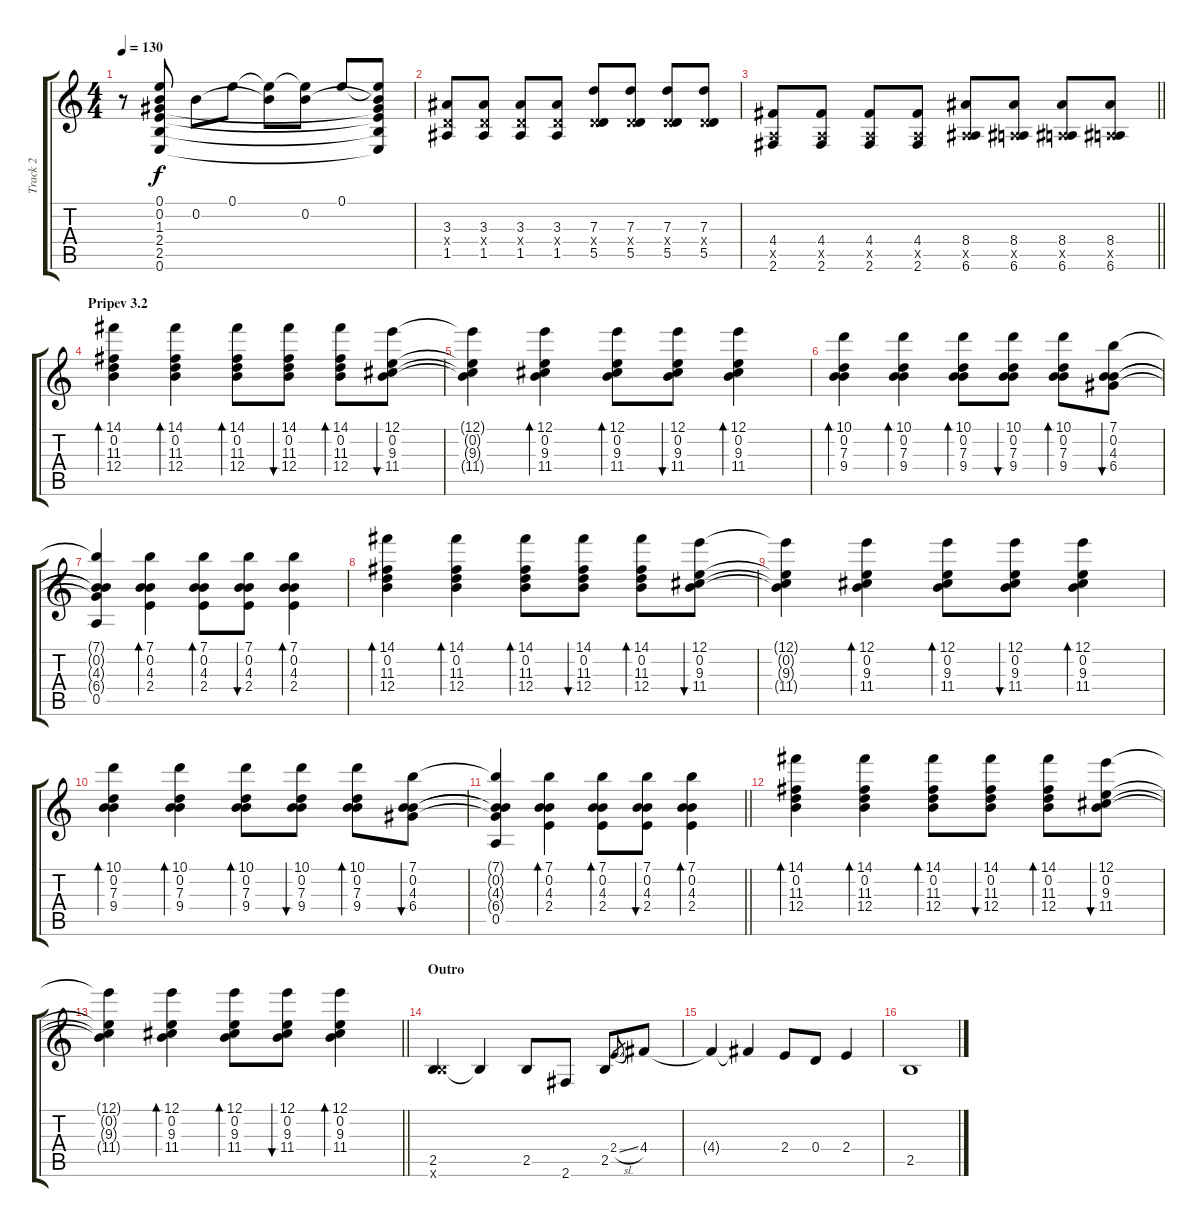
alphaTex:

\track ("Track 2" "Track 2") {instrument acousticguitarsteel}
\staff {score tabs}
\tuning (E4 B3 G3 D3 A2 E2) {hide}
\ts (4 4)
\tempo 130
\clef g2
\ks c
r.8{dy f} (0.1{t} 0.2{t} 1.3{t} 2.4{t} 2.5{t} 0.6{t}).8 0.2.8 0.1.8 (0.1{t} 0.2{t}).8 (0.1{t} 0.2).8 0.1.8 (0.1{t} 0.2{t} 1.3{t} 2.4{t} 2.5{t} 0.6{t}).8 |
(3.3 0.4{x} 1.5).8 (3.3 0.4{x} 1.5).8 (3.3 0.4{x} 1.5).8 (3.3 0.4{x} 1.5).8 (7.3 0.4{x} 5.5).8 (7.3 0.4{x} 5.5).8 (7.3 0.4{x} 5.5).8 (7.3 0.4{x} 5.5).8 |
\barLineRight lightlight
(4.4 0.5{x} 2.6).8 (4.4 0.5{x} 2.6).8 (4.4 0.5{x} 2.6).8 (4.4 0.5{x} 2.6).8 (8.4 0.5{x} 6.6).8 (8.4 0.5{x} 6.6).8 (8.4 0.5{x} 6.6).8 (8.4 0.5{x} 6.6).8 |
\section ("" "Pripev 3.2")
(14.1 0.2 11.3 12.4).4{bd 60} (14.1 0.2 11.3 12.4).4{bd 60} (14.1 0.2 11.3 12.4).8{bd 60} (14.1 0.2 11.3 12.4).8{bu 60} (14.1 0.2 11.3 12.4).8{bd 60} (12.1 0.2 9.3 11.4).8{bu 60} |
(12.1{t} 0.2{t} 9.3{t} 11.4{t}).4 (12.1 0.2 9.3 11.4).4{bd 60} (12.1 0.2 9.3 11.4).8{bd 60} (12.1 0.2 9.3 11.4).8{bu 60} (12.1 0.2 9.3 11.4).4{bd 60} |
(10.1 0.2 7.3 9.4).4{bd 60} (10.1 0.2 7.3 9.4).4{bd 60} (10.1 0.2 7.3 9.4).8{bd 60} (10.1 0.2 7.3 9.4).8{bu 60} (10.1 0.2 7.3 9.4).8{bd 60} (7.1 0.2 4.3 6.4).8{bu 60} |
(7.1{t} 0.2{t} 4.3{t} 6.4{t} 0.5).4 (7.1 0.2 4.3 2.4).4{bd 60} (7.1 0.2 4.3 2.4).8{bd 60} (7.1 0.2 4.3 2.4).8{bu 60} (7.1 0.2 4.3 2.4).4{bd 60} |
(14.1 0.2 11.3 12.4).4{bd 60} (14.1 0.2 11.3 12.4).4{bd 60} (14.1 0.2 11.3 12.4).8{bd 60} (14.1 0.2 11.3 12.4).8{bu 60} (14.1 0.2 11.3 12.4).8{bd 60} (12.1 0.2 9.3 11.4).8{bu 60} |
(12.1{t} 0.2{t} 9.3{t} 11.4{t}).4 (12.1 0.2 9.3 11.4).4{bd 60} (12.1 0.2 9.3 11.4).8{bd 60} (12.1 0.2 9.3 11.4).8{bu 60} (12.1 0.2 9.3 11.4).4{bd 60} |
(10.1 0.2 7.3 9.4).4{bd 60} (10.1 0.2 7.3 9.4).4{bd 60} (10.1 0.2 7.3 9.4).8{bd 60} (10.1 0.2 7.3 9.4).8{bu 60} (10.1 0.2 7.3 9.4).8{bd 60} (7.1 0.2 4.3 6.4).8{bu 60} |
\barLineRight lightlight
(7.1{t} 0.2{t} 4.3{t} 6.4{t} 0.5).4 (7.1 0.2 4.3 2.4).4{bd 60} (7.1 0.2 4.3 2.4).8{bd 60} (7.1 0.2 4.3 2.4).8{bu 60} (7.1 0.2 4.3 2.4).4{bd 60} |
(14.1 0.2 11.3 12.4).4{bd 60} (14.1 0.2 11.3 12.4).4{bd 60} (14.1 0.2 11.3 12.4).8{bd 60} (14.1 0.2 11.3 12.4).8{bu 60} (14.1 0.2 11.3 12.4).8{bd 60} (12.1 0.2 9.3 11.4).8{bu 60} |
\barLineRight lightlight
(12.1{t} 0.2{t} 9.3{t} 11.4{t}).4 (12.1 0.2 9.3 11.4).4{bd 60} (12.1 0.2 9.3 11.4).8{bd 60} (12.1 0.2 9.3 11.4).8{bu 60} (12.1 0.2 9.3 11.4).4{bd 60} |
\section ("" "Outro")
(2.5 7.6{x}).4 2.5{t}.4 2.5.8 2.6.8 2.5.8 2.4{sl}.8{gr} 4.4.8 |
4.4{t}.4 4.4{t}.4 2.4.8 0.4.8 2.4.4 |
2.5.1
